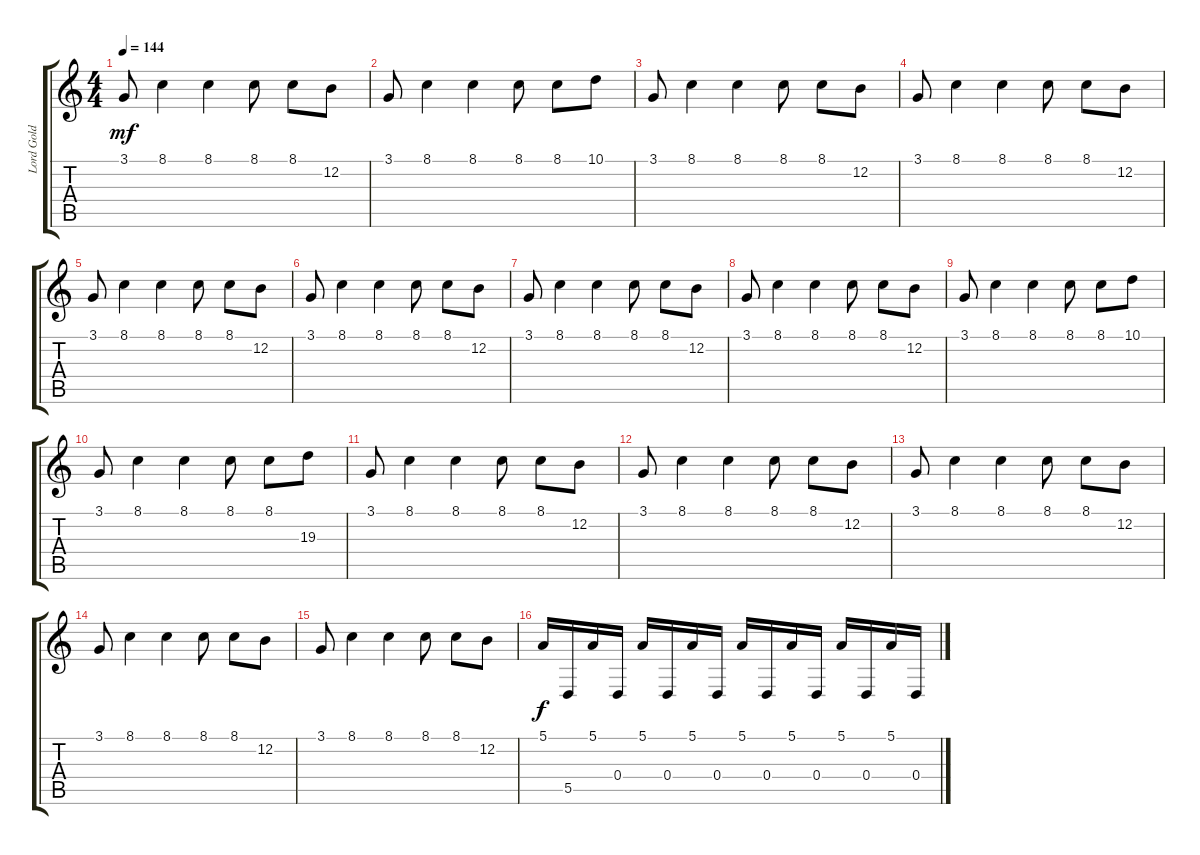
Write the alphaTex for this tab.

\track ("Lord Gold" "Lord Gold") {instrument lead1square}
\staff {score tabs}
\tuning (E4 B3 G3 D3 A2 D2) {hide}
\ts (4 4)
\tempo 144
\clef g2
\ks c
3.1.8{dy mf} 8.1.4 8.1.4 8.1.8 8.1.8 12.2.8 |
3.1.8 8.1.4 8.1.4 8.1.8 8.1.8 10.1.8 |
3.1.8 8.1.4 8.1.4 8.1.8 8.1.8 12.2.8 |
3.1.8 8.1.4 8.1.4 8.1.8 8.1.8 12.2.8 |
3.1.8 8.1.4 8.1.4 8.1.8 8.1.8 12.2.8 |
3.1.8 8.1.4 8.1.4 8.1.8 8.1.8 12.2.8 |
3.1.8 8.1.4 8.1.4 8.1.8 8.1.8 12.2.8 |
3.1.8 8.1.4 8.1.4 8.1.8 8.1.8 12.2.8 |
3.1.8 8.1.4 8.1.4 8.1.8 8.1.8 10.1.8 |
3.1.8 8.1.4 8.1.4 8.1.8 8.1.8 19.3.8 |
3.1.8 8.1.4 8.1.4 8.1.8 8.1.8 12.2.8 |
3.1.8 8.1.4 8.1.4 8.1.8 8.1.8 12.2.8 |
3.1.8 8.1.4 8.1.4 8.1.8 8.1.8 12.2.8 |
3.1.8 8.1.4 8.1.4 8.1.8 8.1.8 12.2.8 |
3.1.8 8.1.4 8.1.4 8.1.8 8.1.8 12.2.8 |
5.1.16{dy f instrument lead1square} 5.5.16 5.1.16 0.4.16 5.1.16 0.4.16 5.1.16 0.4.16 5.1.16 0.4.16 5.1.16 0.4.16 5.1.16 0.4.16 5.1.16 0.4.16
